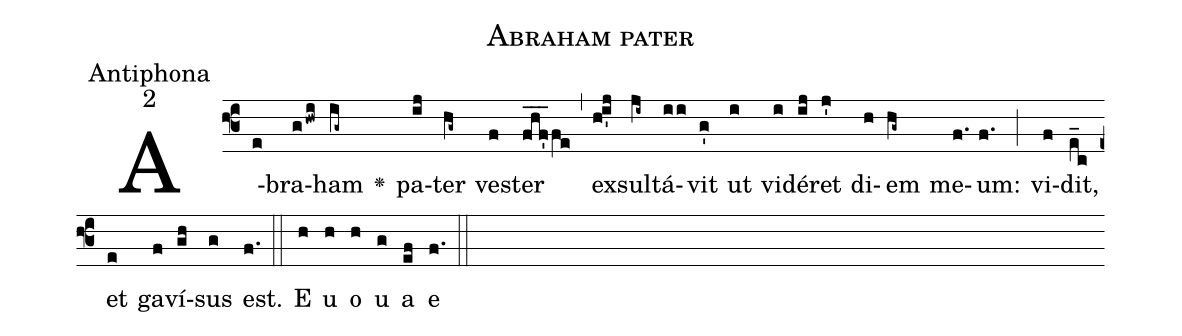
name:Abraham pater ;
office-part:Antiphona;
mode:2;
%%
(f3)A(e)bra(ghwi)ham(ig~) <v>\greheightstar</v>() pa(ij)ter(hg~) ve(f)ster(f_h_f_'fe) (,) ex(hi'j)sul(ji~)tá(ii)vit(g') ut(i) vi(i)dé(ij)ret(j') di(h)em(hg~) me(f.)um:(f.) (;) vi(f)dit,(e_c) et(e) ga(f)ví(gh)sus(g) est.(f.) (::) E(h) u(h) o(h) u(g) a(ef) e(f.) (::)
